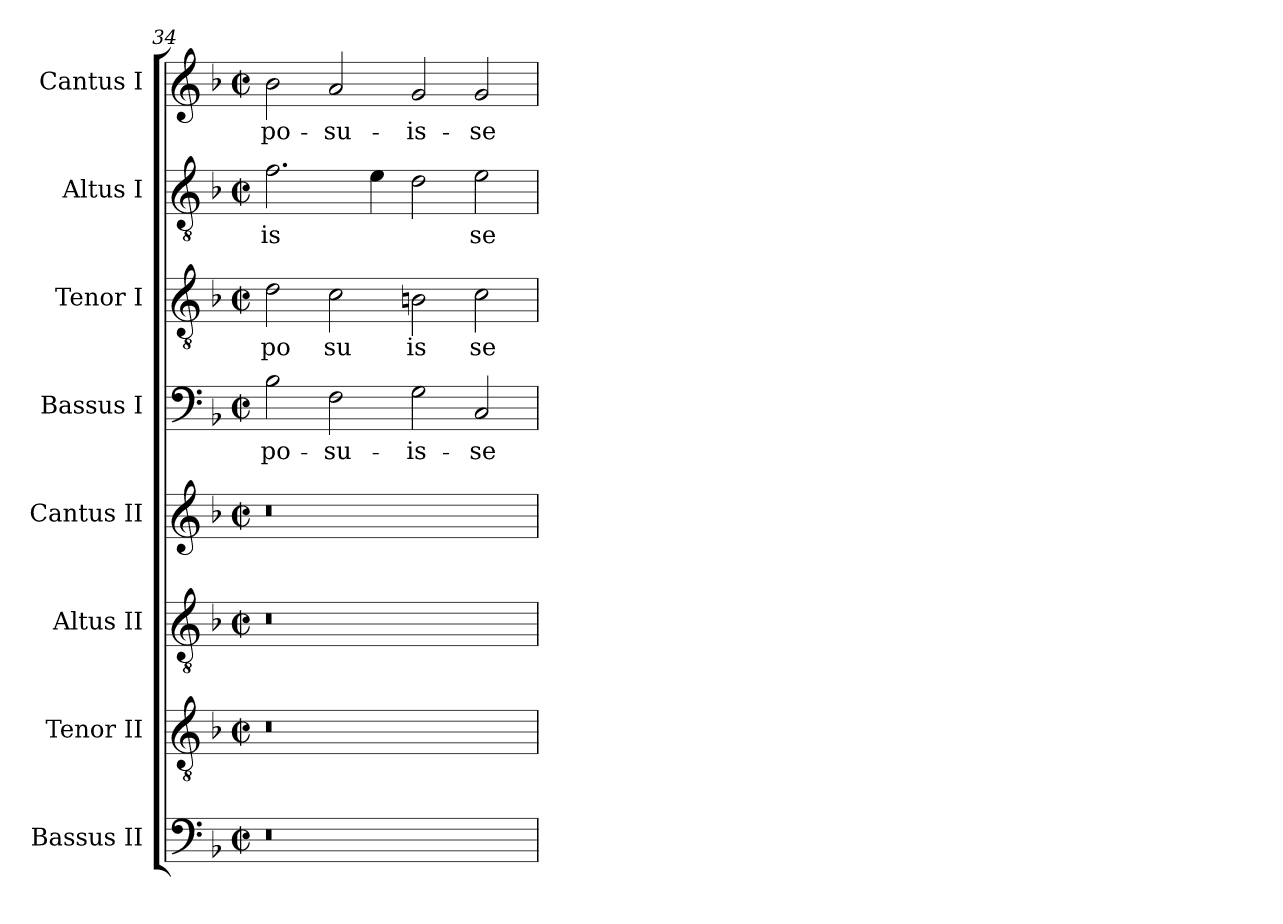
**kern	**kern	**kern	**kern	**kern	**text	**kern	**text	**kern	**text	**kern	**text
*part8	*part7	*part6	*part5	*part4	*part4	*part3	*part3	*part2	*part2	*part1	*part1
*staff8	*staff7	*staff6	*staff5	*staff4	*staff4	*staff3	*staff3	*staff2	*staff2	*staff1	*staff1
*I"Bassus II	*I"Tenor II	*I"Altus II	*I"Cantus II	*I"Bassus I	*	*I"Tenor I	*	*I"Altus I	*	*I"Cantus I	*
!!LO:LB:g=z
*clefF4	*clefGv2	*clefGv2	*clefG2	*clefF4	*	*clefGv2	*	*clefGv2	*	*clefG2	*
*k[b-]	*k[b-]	*k[b-]	*k[b-]	*k[b-]	*	*k[b-]	*	*k[b-]	*	*k[b-]	*
*F:	*F:	*F:	*F:	*F:	*	*F:	*	*F:	*	*F:	*
*M2/2	*M2/2	*M2/2	*M2/2	*M2/2	*	*M2/2	*	*M2/2	*	*M2/2	*
*met(c|)	*met(c|)	*met(c|)	*met(c|)	*met(c|)	*	*met(c|)	*	*met(c|)	*	*met(c|)	*
=34	=34	=34	=34	=34	=34	=34	=34	=34	=34	=34	=34
!	!	!	!	!	!LO:LY:b:cj	!	!LO:LY:b:cj	!	!LO:LY:b:cj	!	!LO:LY:b:cj
0r	0r	0r	0r	2B-\	po-	2d\	-po	2.f\	-is	2b-\	po-
!	!	!	!	!	!LO:LY:b:cj	!	!LO:LY:b:cj	!	!	!	!LO:LY:b:cj
.	.	.	.	2F\	-su-	2c\	su	.	.	2a/	-su-
.	.	.	.	.	.	.	.	4e\	.	.	.
!	!	!	!	!	!LO:LY:b:cj	!	!LO:LY:b:cj	!	!	!	!LO:LY:b:cj
.	.	.	.	2G\	-is-	2Bn\	is	2d\	.	2g/	-is-
!	!	!	!	!	!LO:LY:b:cj	!	!LO:LY:b:cj	!	!LO:LY:b:cj	!	!LO:LY:b:cj
.	.	.	.	2C/	-se	2c\	se	2e\	se	2g/	-se
=	=	=	=	=	=	=	=	=	=	=	=
*-	*-	*-	*-	*-	*-	*-	*-	*-	*-	*-	*-
